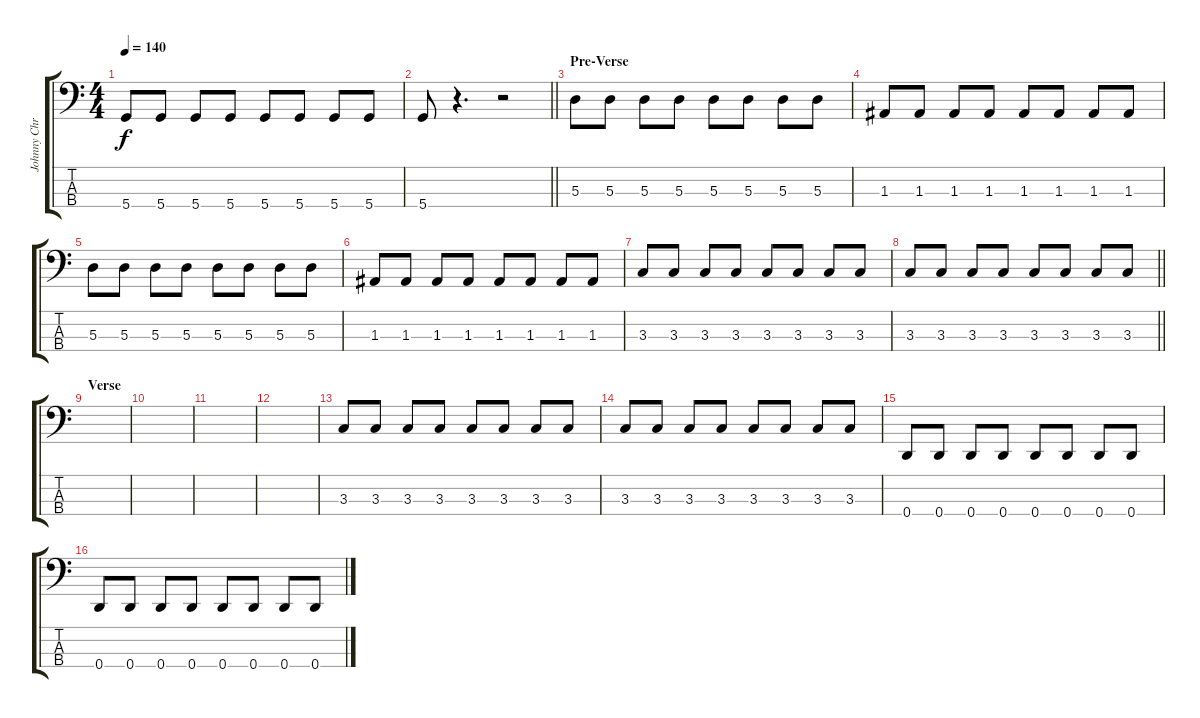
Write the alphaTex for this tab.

\track ("Johnny Christ (Double)" "Johnny Chr") {instrument slapbass1}
\staff {score tabs}
\tuning (G2 D2 A1 D1) {hide}
\ts (4 4)
\tempo 140
\clef f4
\ks c
5.4.8{dy f} 5.4.8 5.4.8 5.4.8 5.4.8 5.4.8 5.4.8 5.4.8 |
\barLineRight lightlight
5.4.8 r.4{d} r.2 |
\section ("" "Pre-Verse")
5.3.8 5.3.8 5.3.8 5.3.8 5.3.8 5.3.8 5.3.8 5.3.8 |
1.3.8 1.3.8 1.3.8 1.3.8 1.3.8 1.3.8 1.3.8 1.3.8 |
5.3.8 5.3.8 5.3.8 5.3.8 5.3.8 5.3.8 5.3.8 5.3.8 |
1.3.8 1.3.8 1.3.8 1.3.8 1.3.8 1.3.8 1.3.8 1.3.8 |
3.3.8 3.3.8 3.3.8 3.3.8 3.3.8 3.3.8 3.3.8 3.3.8 |
\barLineRight lightlight
3.3.8 3.3.8 3.3.8 3.3.8 3.3.8 3.3.8 3.3.8 3.3.8 |
\section ("" "Verse")
|
|
|
|
3.3.8 3.3.8 3.3.8 3.3.8 3.3.8 3.3.8 3.3.8 3.3.8 |
3.3.8 3.3.8 3.3.8 3.3.8 3.3.8 3.3.8 3.3.8 3.3.8 |
0.4.8 0.4.8 0.4.8 0.4.8 0.4.8 0.4.8 0.4.8 0.4.8 |
0.4.8 0.4.8 0.4.8 0.4.8 0.4.8 0.4.8 0.4.8 0.4.8
